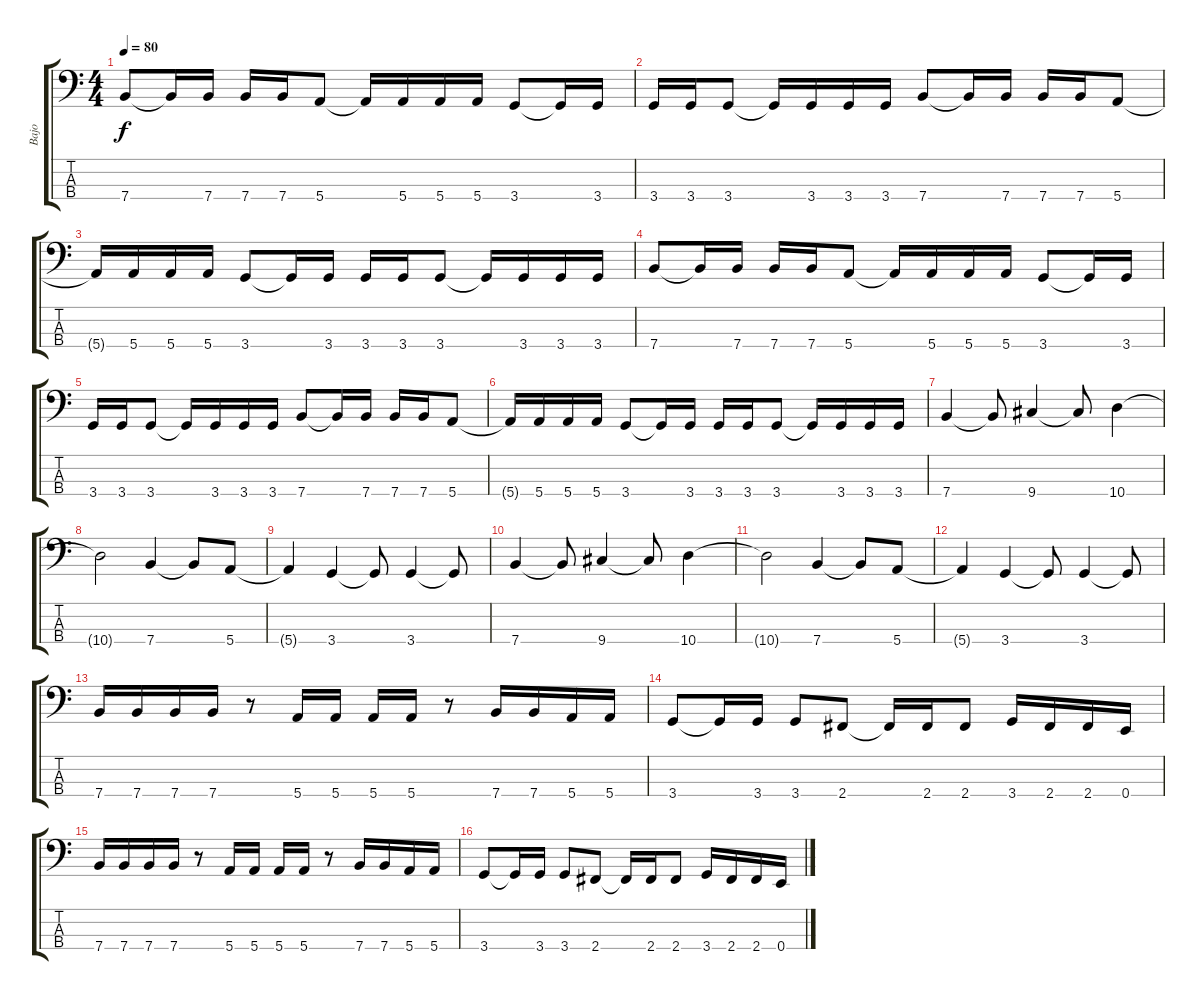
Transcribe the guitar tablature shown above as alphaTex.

\track ("Bajo" "Bajo") {instrument electricbasspick}
\staff {score tabs}
\tuning (G2 D2 A1 E1) {hide}
\ts (4 4)
\tempo 80
\clef f4
\ks c
7.4.8{dy f} 7.4{t}.16 7.4.16 7.4.16 7.4.16 5.4.8 5.4{t}.16 5.4.16 5.4.16 5.4.16 3.4.8 3.4{t}.16 3.4.16 |
3.4.16 3.4.16 3.4.8 3.4{t}.16 3.4.16 3.4.16 3.4.16 7.4.8 7.4{t}.16 7.4.16 7.4.16 7.4.16 5.4.8 |
5.4{t}.16 5.4.16 5.4.16 5.4.16 3.4.8 3.4{t}.16 3.4.16 3.4.16 3.4.16 3.4.8 3.4{t}.16 3.4.16 3.4.16 3.4.16 |
7.4.8 7.4{t}.16 7.4.16 7.4.16 7.4.16 5.4.8 5.4{t}.16 5.4.16 5.4.16 5.4.16 3.4.8 3.4{t}.16 3.4.16 |
3.4.16 3.4.16 3.4.8 3.4{t}.16 3.4.16 3.4.16 3.4.16 7.4.8 7.4{t}.16 7.4.16 7.4.16 7.4.16 5.4.8 |
5.4{t}.16 5.4.16 5.4.16 5.4.16 3.4.8 3.4{t}.16 3.4.16 3.4.16 3.4.16 3.4.8 3.4{t}.16 3.4.16 3.4.16 3.4.16 |
7.4.4 7.4{t}.8 9.4.4 9.4{t}.8 10.4.4 |
10.4{t}.2 7.4.4 7.4{t}.8 5.4.8 |
5.4{t}.4 3.4.4 3.4{t}.8 3.4.4 3.4{t}.8 |
7.4.4 7.4{t}.8 9.4.4 9.4{t}.8 10.4.4 |
10.4{t}.2 7.4.4 7.4{t}.8 5.4.8 |
5.4{t}.4 3.4.4 3.4{t}.8 3.4.4 3.4{t}.8 |
7.4.16 7.4.16 7.4.16 7.4.16 r.8 5.4.16 5.4.16 5.4.16 5.4.16 r.8 7.4.16 7.4.16 5.4.16 5.4.16 |
3.4.8 3.4{t}.16 3.4.16 3.4.8 2.4.8 2.4{t}.16 2.4.16 2.4.8 3.4.16 2.4.16 2.4.16 0.4.16 |
7.4.16 7.4.16 7.4.16 7.4.16 r.8 5.4.16 5.4.16 5.4.16 5.4.16 r.8 7.4.16 7.4.16 5.4.16 5.4.16 |
3.4.8 3.4{t}.16 3.4.16 3.4.8 2.4.8 2.4{t}.16 2.4.16 2.4.8 3.4.16 2.4.16 2.4.16 0.4.16
